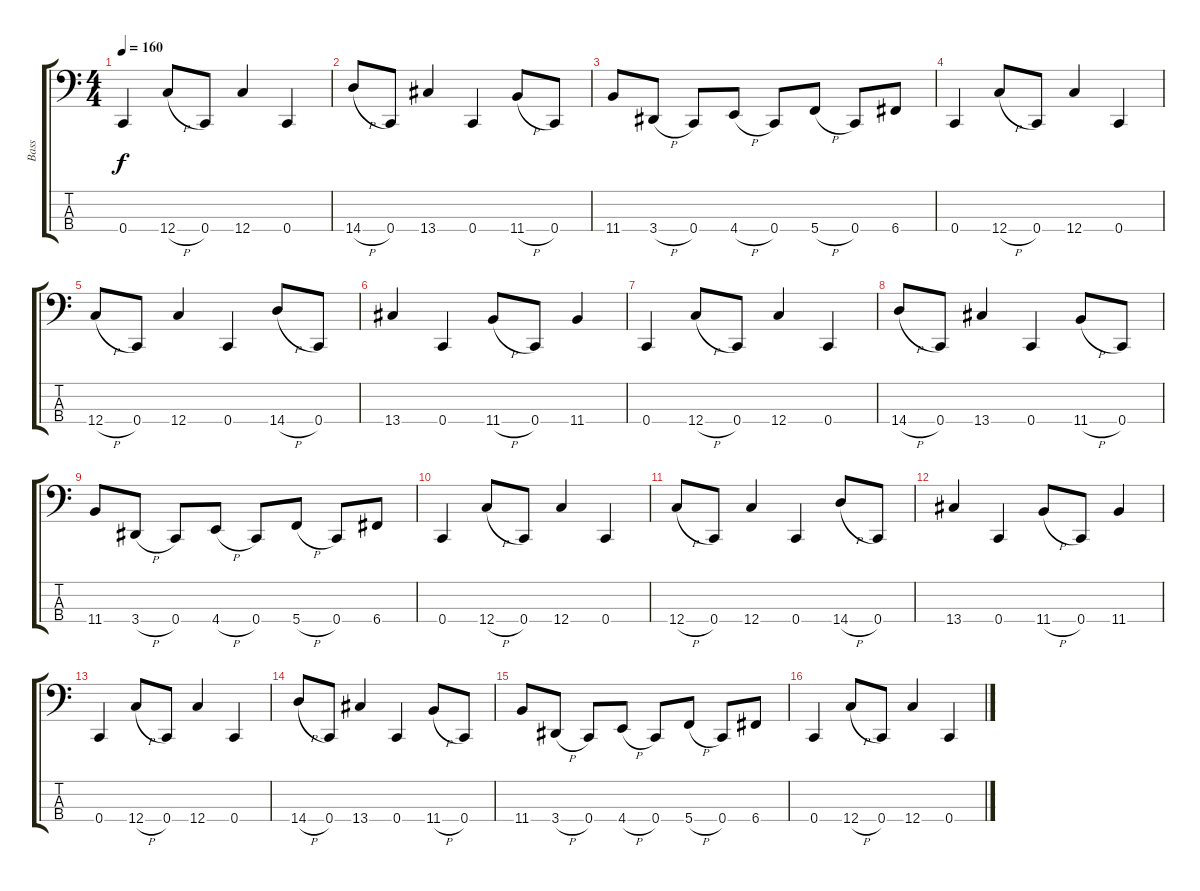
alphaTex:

\track ("Bass" "Bass") {instrument overdrivenguitar}
\staff {score tabs}
\tuning (F2 C2 G1 C1) {hide}
\ts (4 4)
\tempo 160
\clef f4
\ks c
0.4.4{dy f} 12.4{h}.8 0.4.8 12.4.4 0.4.4 |
14.4{h}.8 0.4.8 13.4.4 0.4.4 11.4{h}.8 0.4.8 |
11.4.8 3.4{h}.8 0.4.8 4.4{h}.8 0.4.8 5.4{h}.8 0.4.8 6.4.8 |
0.4.4 12.4{h}.8 0.4.8 12.4.4 0.4.4 |
12.4{h}.8 0.4.8 12.4.4 0.4.4 14.4{h}.8 0.4.8 |
13.4.4 0.4.4 11.4{h}.8 0.4.8 11.4.4 |
0.4.4 12.4{h}.8 0.4.8 12.4.4 0.4.4 |
14.4{h}.8 0.4.8 13.4.4 0.4.4 11.4{h}.8 0.4.8 |
11.4.8 3.4{h}.8 0.4.8 4.4{h}.8 0.4.8 5.4{h}.8 0.4.8 6.4.8 |
0.4.4{volume 7} 12.4{h}.8 0.4.8 12.4.4 0.4.4 |
12.4{h}.8 0.4.8 12.4.4 0.4.4 14.4{h}.8 0.4.8 |
13.4.4 0.4.4 11.4{h}.8 0.4.8 11.4.4 |
0.4.4 12.4{h}.8 0.4.8 12.4.4 0.4.4 |
14.4{h}.8{volume 3} 0.4.8 13.4.4 0.4.4 11.4{h}.8 0.4.8 |
11.4.8 3.4{h}.8 0.4.8 4.4{h}.8 0.4.8 5.4{h}.8 0.4.8 6.4.8 |
0.4.4 12.4{h}.8 0.4.8 12.4.4 0.4.4
